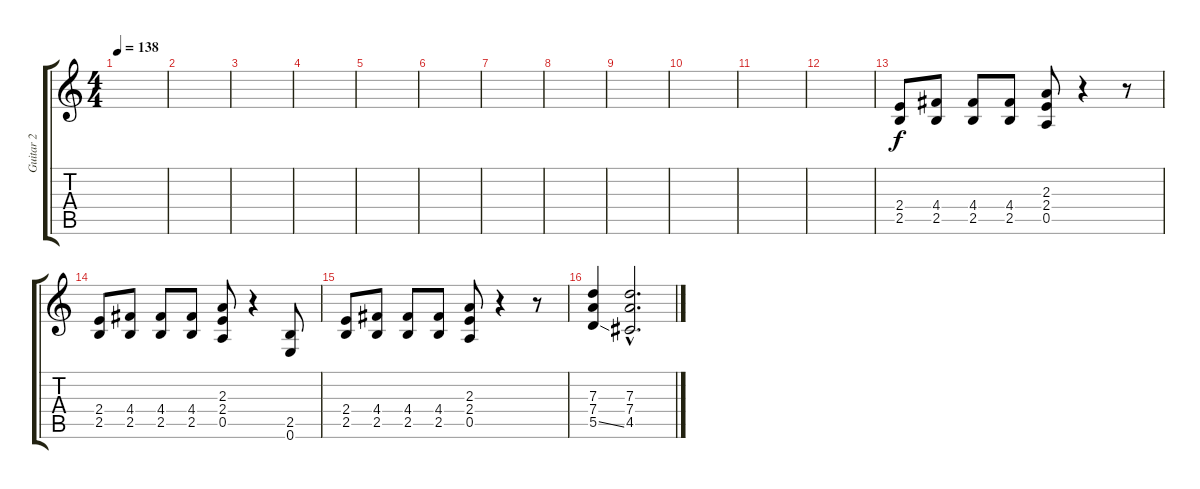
\track ("Guitar 2" "Guitar 2") {instrument distortionguitar}
\staff {score tabs}
\tuning (E4 B3 G3 D3 A2 E2) {hide}
\ts (4 4)
\tempo 138
\clef g2
\ks c
|
|
|
|
|
|
|
|
|
|
|
|
(2.4 2.5).8 (4.4 2.5).8 (4.4 2.5).8 (4.4 2.5).8 (2.3 2.4 0.5).8 r.4 r.8 |
(2.4 2.5).8 (4.4 2.5).8 (4.4 2.5).8 (4.4 2.5).8 (2.3 2.4 0.5).8 r.4 (2.5 0.6).8 |
(2.4 2.5).8 (4.4 2.5).8 (4.4 2.5).8 (4.4 2.5).8 (2.3 2.4 0.5).8 r.4 r.8 |
(7.3 7.4 5.5{ss}).4 (7.3{hac} 7.4{hac} 4.5{hac}).2{d}
